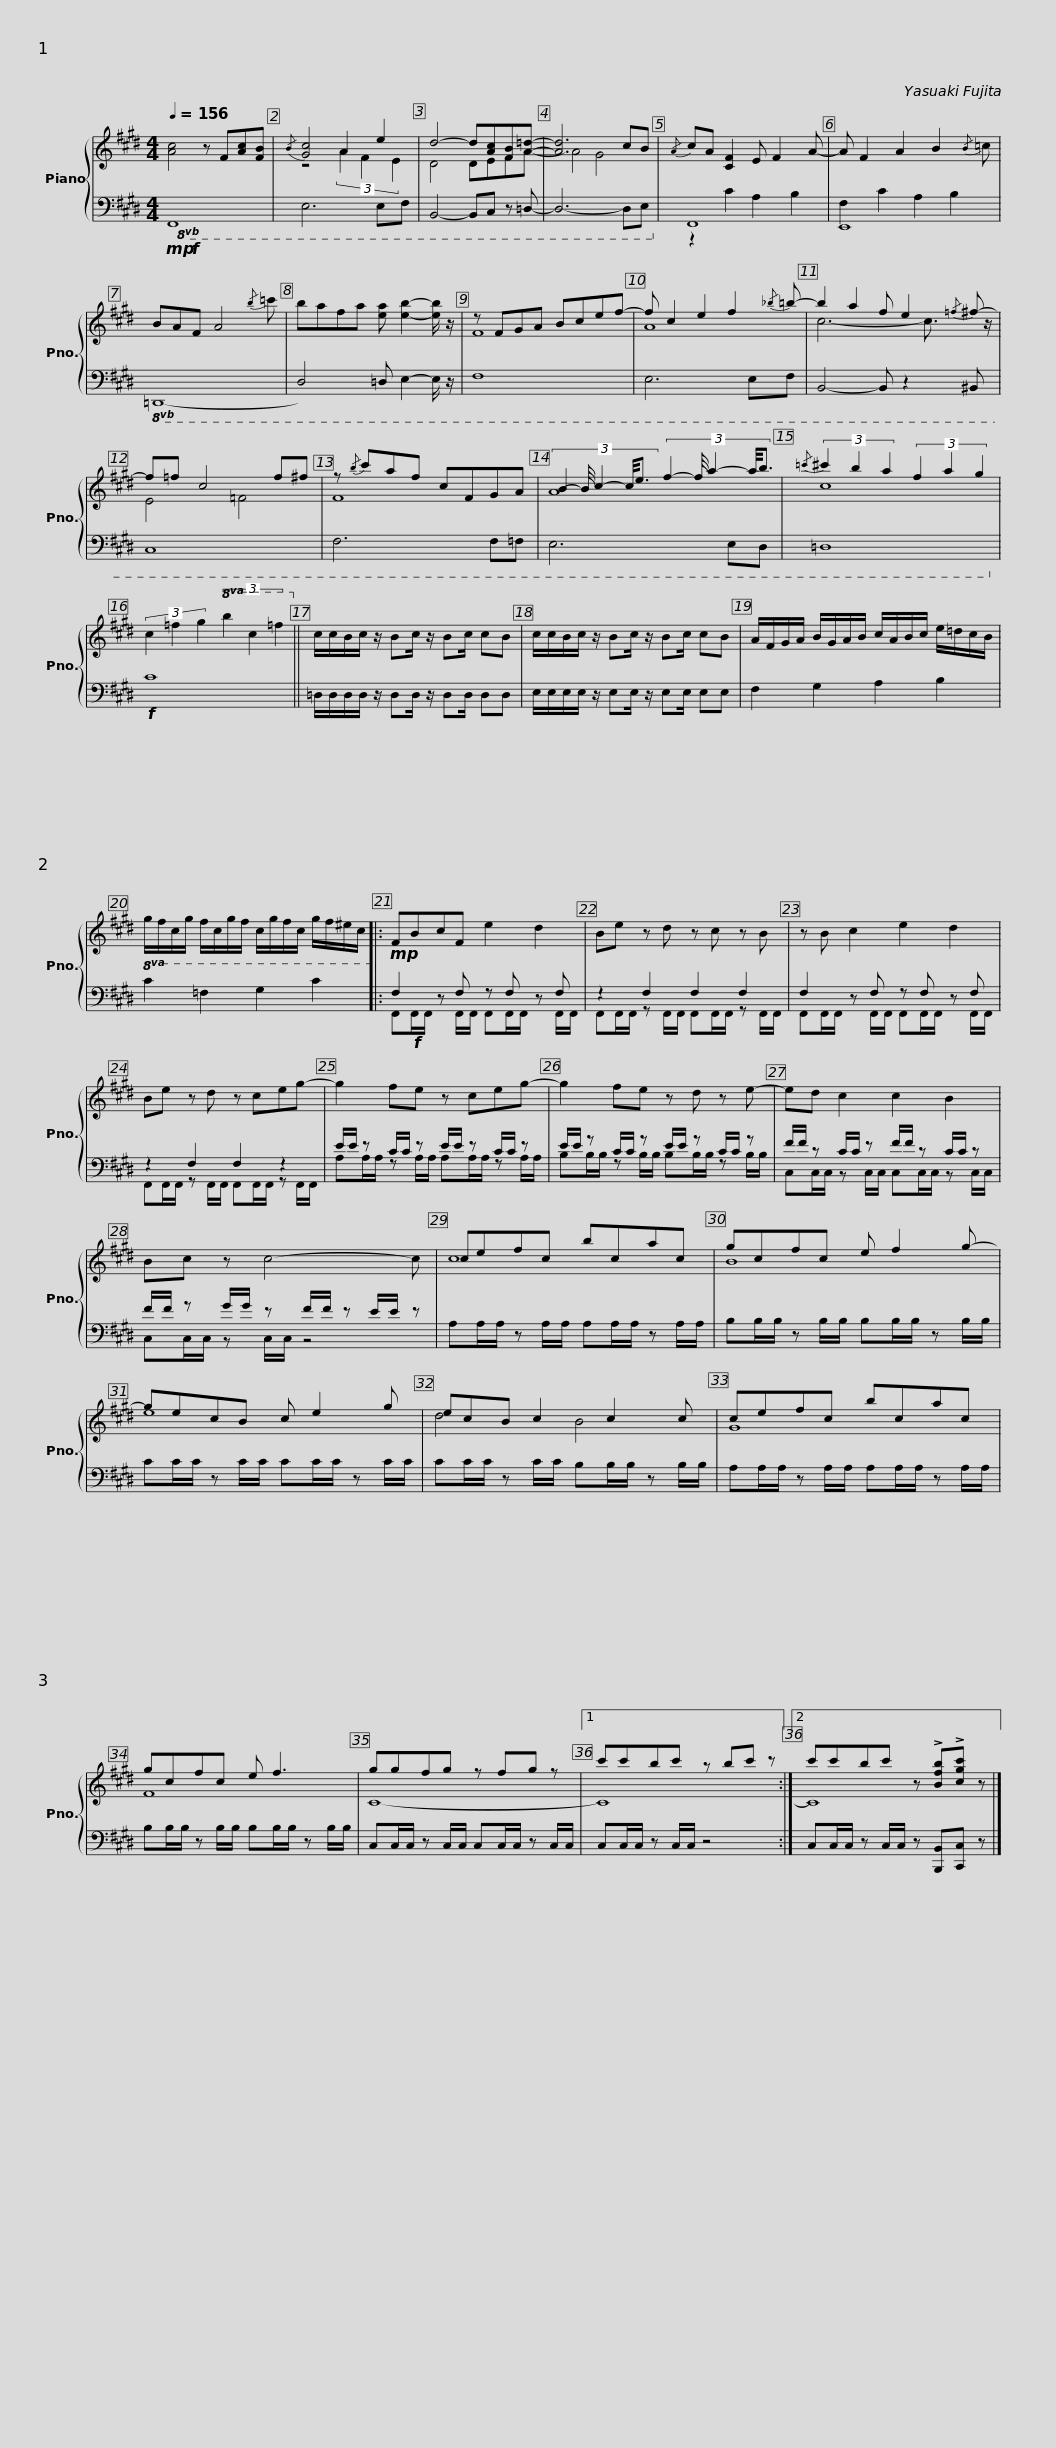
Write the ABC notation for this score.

X:1
%%score { ( 1 3 ) | ( 2 4 ) }
L:1/8
Q:1/4=156
M:4/4
I:linebreak $
K:E
V:1 treble
V:3 treble
V:2 bass
V:4 bass
V:1
 [Ac]4 z F[Ac][FB] |{/B} [Gc]4 A2 e2 | d4- d[Ac][FB][A=d]- | [Ad]6 cB |{/A} cA [CF]2 E F2 A- |$ %5
 A F2 A2 B2{/B} =c | BAF A4{/b} =c' | bafa [ea] [eb]2- [eb]/ z/ | z FGA Bcef- | f c2 e2 f2{/_b} =b- |$ %10
 b2 a2 f e2{/=f} ^f- | f=f c4 f^f | z{/b} c'af cFGA |$ (3:2:5B2- B/4 c2- c/4e3/2 (3:2:5f2- f/4 a2- a/4b3/2 |{/=c'} (3^c'2 b2 a2 (3f2 a2 g2 | %15
 (3c2 =f2 g2!8va(! (3b2 c'2 =f'2!8va)! ||$ c/c/B/c/ z/ Bc/ z/ Bc/ cB | c/c/B/c/ z/ Bc/ z/ Bc/ cB | A/F/G/A/ B/G/A/B/ c/A/B/c/ e/=d/c/B/ |$ g/f/c/g/ f/c/g/f/ c/g/f/c/ g/f/^e/c/ |: %20
 FBcF e2 d2 | Be z d z c z B |$ z B c2 e2 d2 | Be z d z ceg- | g2 fe z ceg- |$ %25
 g2 fe z d z e- | ed c2 c2 B2 |$ Bc z c4- c | cefc bcac | gcfc e f2 g- |$ %30
 gecB c e2 g | ecB c2 c2 c | cefc bcac |$ gcfc e f3 | ggfg z fg z |1 %35
 c'c'bc' z bc' z :|2$ c'c'bc' z !>![Bfb]!>![cgc'] z |] %37
V:2
!mp!!f!!8vb(! F,,8 | E,,6 E,,F,, | B,,,4- B,,,C,, z =D,,- | D,,6- D,,E,,!8vb)! | F,,8 |$ %5
 E,,8 |!8vb(! =D,,8- | D,,4 =D,, E,,2- E,,/ z/ | F,,8 | E,,6 E,,F,, |$ %10
 B,,,4- B,,, z2 ^B,,, | C,,8 | F,,6 F,,=F,, |$ E,,6 E,,D,, | =D,,8!8vb)! | %15
!f! C8 ||$ =D,/D,/D,/D,/ z/ D,D,/ z/ D,D,/ D,D, | E,/E,/E,/E,/ z/ E,E,/ z/ E,E,/ E,E, | F,2 G,2 A,2 B,2 |$!8va(! C2 =F2 G2 c2!8va)! |: %20
!mp! F,2 z F, z F, z F, | z2 F,2 F,2 F,2 |$ F,2 z F, z F, z F, | z2 F,2 F,2 z2 | E/E/ z C/C/ z E/E/ z C/C/ z |$ %25
 E/E/ z C/C/ z E/E/ z C/C/ z | F/F/ z C/C/ z F/F/ z C/C/ z |$ F/F/ z G/G/ z F/F/ z E/E/ z | A,A,/A,/ z A,/A,/ A,A,/A,/ z A,/A,/ | B,B,/B,/ z B,/B,/ B,B,/B,/ z B,/B,/ |$ %30
 CC/C/ z C/C/ CC/C/ z C/C/ | CC/C/ z C/C/ B,B,/B,/ z B,/B,/ | A,A,/A,/ z A,/A,/ A,A,/A,/ z A,/A,/ |$ B,B,/B,/ z B,/B,/ B,B,/B,/ z B,/B,/ | C,C,/C,/ z C,/C,/ C,C,/C,/ z C,/C,/ |1 %35
 C,C,/C,/ z C,/C,/ z4 :|2$ C,C,/C,/ z C,/C,/ z [B,,,B,,][C,,C,] z |] %37
V:3
 x8 | z4 (3A2 F2 E2 | D4 DEFA- | A4 G4 | x8 |$ %5
 x8 | x8 | x8 | F8 | A8 |$ %10
 c6- c3/2 z/ | E4 =F4 | F8 |$ A8 | c8 | %15
 x4!8va(! x4!8va)! ||$ x8 | x8 | x8 |$ x8 |: %20
 x8 | x8 |$ x8 | x8 | x8 |$ %25
 x8 | x8 |$ x8 | c8 | B8 |$ %30
 e8 | d4 B4 | G8 |$ F8 | C8- |1 %35
 C8 :|2$ C8 |] %37
V:4
!8vb(! x8 | x8 | x8 | x8!8vb)! | z2 C2 A,2 B,2 |$ %5
 F,2 C2 A,2 B,2 |!8vb(! x8 | x8 | x8 | x8 |$ %10
 x8 | x8 | x8 |$ x8 | x8!8vb)! | %15
 x8 ||$ x8 | x8 | x8 |$!8va(! x8!8va)! |: %20
 F,,!f!F,,/F,,/ z F,,/F,,/ F,,F,,/F,,/ z F,,/F,,/ | F,,F,,/F,,/ z F,,/F,,/ F,,F,,/F,,/ z F,,/F,,/ |$ F,,F,,/F,,/ z F,,/F,,/ F,,F,,/F,,/ z F,,/F,,/ | F,,F,,/F,,/ z F,,/F,,/ F,,F,,/F,,/ z F,,/F,,/ | A,A,/A,/ z A,/A,/ A,A,/A,/ z A,/A,/ |$ %25
 B,B,/B,/ z B,/B,/ B,B,/B,/ z B,/B,/ | C,C,/C,/ z C,/C,/ C,C,/C,/ z C,/C,/ |$ C,C,/C,/ z C,/C,/ z4 | x8 | x8 |$ %30
 x8 | x8 | x8 |$ x8 | x8 |1 %35
 x8 :|2$ x8 |] %37
